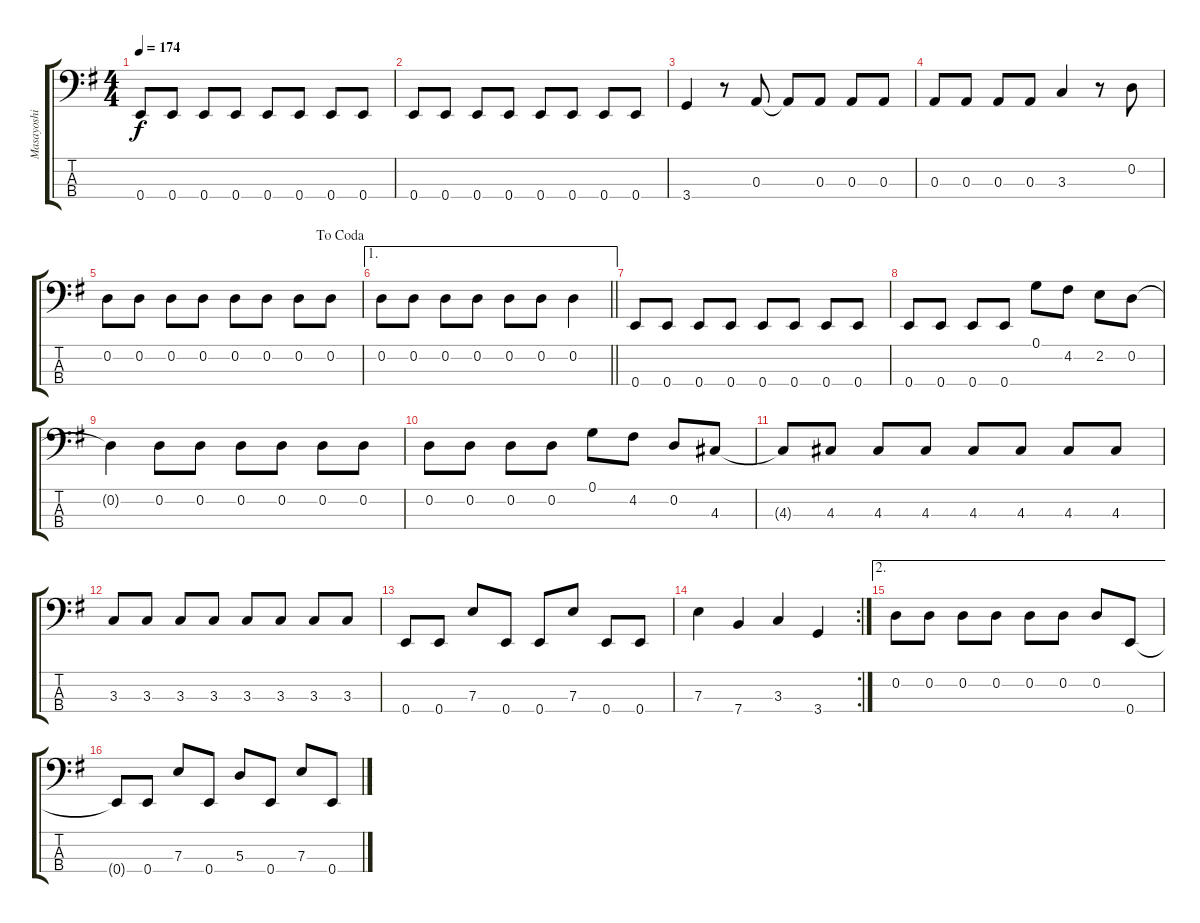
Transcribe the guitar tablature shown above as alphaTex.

\track ("Masayoshi" "Masayoshi") {instrument electricbasspick}
\staff {score tabs}
\tuning (G2 D2 A1 E1) {hide}
\ts (4 4)
\tempo 174
\clef f4
\ks g
0.4{t}.8{dy f} 0.4.8 0.4.8 0.4.8 0.4.8 0.4.8 0.4.8 0.4.8 |
0.4.8 0.4.8 0.4.8 0.4.8 0.4.8 0.4.8 0.4.8 0.4.8 |
3.4.4 r.8 0.3.8 0.3{t}.8 0.3.8 0.3.8 0.3.8 |
0.3.8 0.3.8 0.3.8 0.3.8 3.3.4 r.8 0.2.8 |
\jump dacoda
0.2.8 0.2.8 0.2.8 0.2.8 0.2.8 0.2.8 0.2.8 0.2.8 |
\ae 1
\barLineRight lightlight
0.2.8 0.2.8 0.2.8 0.2.8 0.2.8 0.2.8 0.2.4 |
\section ("" " ")
0.4.8 0.4.8 0.4.8 0.4.8 0.4.8 0.4.8 0.4.8 0.4.8 |
0.4.8 0.4.8 0.4.8 0.4.8 0.1.8 4.2.8 2.2.8 0.2.8 |
0.2{t}.4 0.2.8 0.2.8 0.2.8 0.2.8 0.2.8 0.2.8 |
0.2.8 0.2.8 0.2.8 0.2.8 0.1.8 4.2.8 0.2.8 4.3.8 |
4.3{t}.8 4.3.8 4.3.8 4.3.8 4.3.8 4.3.8 4.3.8 4.3.8 |
3.3.8 3.3.8 3.3.8 3.3.8 3.3.8 3.3.8 3.3.8 3.3.8 |
0.4.8 0.4.8 7.3.8 0.4.8 0.4.8 7.3.8 0.4.8 0.4.8 |
\rc 2
7.3.4 7.4.4 3.3.4 3.4.4 |
\ae 2
0.2.8 0.2.8 0.2.8 0.2.8 0.2.8 0.2.8 0.2.8 0.4.8 |
0.4{t}.8 0.4.8 7.3.8 0.4.8 5.3.8 0.4.8 7.3.8 0.4.8
